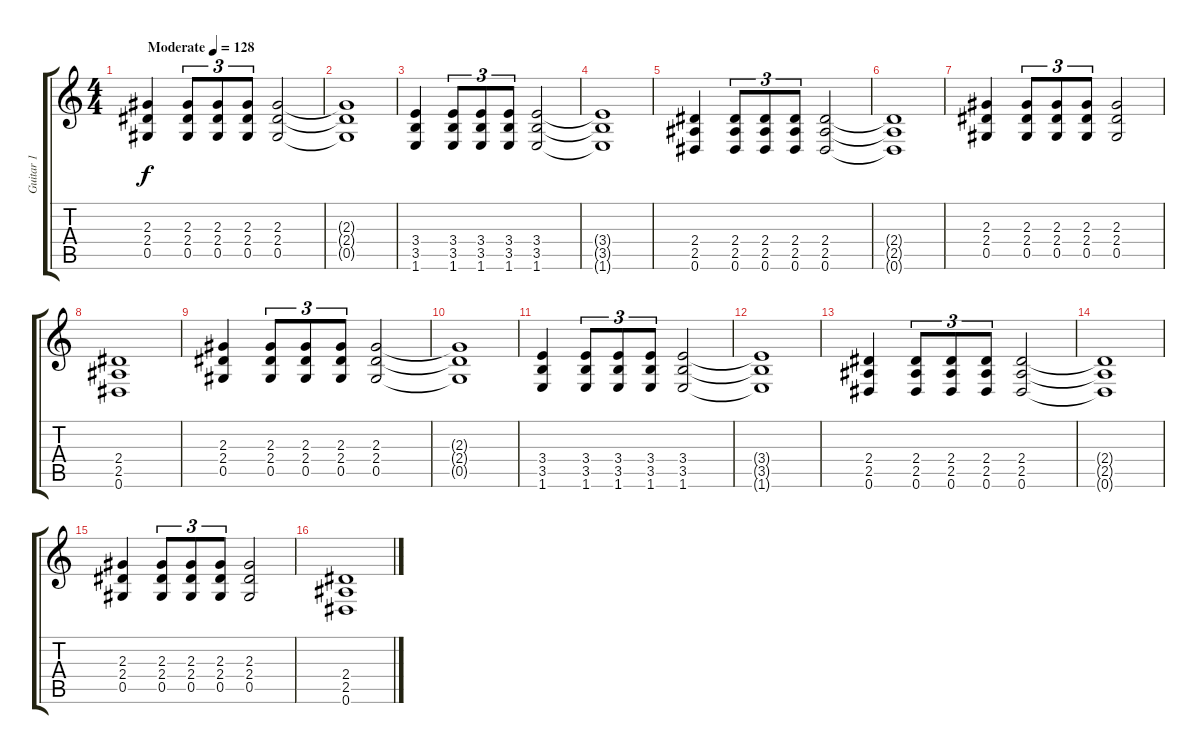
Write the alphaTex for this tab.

\track ("Guitar 1" "Guitar 1") {instrument distortionguitar}
\staff {score tabs}
\tuning (Eb4 Bb3 Gb3 Db3 Ab2 Eb2) {hide}
\ts (4 4)
\tempo (128 "Moderate")
\clef g2
\ks c
(2.3 2.4 0.5).4{dy f instrument distortionguitar} (2.3 2.4 0.5).8{tu (3 2)} (2.3 2.4 0.5).8{tu (3 2)} (2.3 2.4 0.5).8{tu (3 2)} (2.3 2.4 0.5).2 |
(2.3{t} 2.4{t} 0.5{t}).1 |
(3.4 3.5 1.6).4 (3.4 3.5 1.6).8{tu (3 2)} (3.4 3.5 1.6).8{tu (3 2)} (3.4 3.5 1.6).8{tu (3 2)} (3.4 3.5 1.6).2 |
(3.4{t} 3.5{t} 1.6{t}).1 |
(2.4 2.5 0.6).4 (2.4 2.5 0.6).8{tu (3 2)} (2.4 2.5 0.6).8{tu (3 2)} (2.4 2.5 0.6).8{tu (3 2)} (2.4 2.5 0.6).2 |
(2.4{t} 2.5{t} 0.6{t}).1 |
(2.3 2.4 0.5).4 (2.3 2.4 0.5).8{tu (3 2)} (2.3 2.4 0.5).8{tu (3 2)} (2.3 2.4 0.5).8{tu (3 2)} (2.3 2.4 0.5).2 |
(2.4 2.5 0.6).1 |
(2.3 2.4 0.5).4 (2.3 2.4 0.5).8{tu (3 2)} (2.3 2.4 0.5).8{tu (3 2)} (2.3 2.4 0.5).8{tu (3 2)} (2.3 2.4 0.5).2 |
(2.3{t} 2.4{t} 0.5{t}).1 |
(3.4 3.5 1.6).4 (3.4 3.5 1.6).8{tu (3 2)} (3.4 3.5 1.6).8{tu (3 2)} (3.4 3.5 1.6).8{tu (3 2)} (3.4 3.5 1.6).2 |
(3.4{t} 3.5{t} 1.6{t}).1 |
(2.4 2.5 0.6).4 (2.4 2.5 0.6).8{tu (3 2)} (2.4 2.5 0.6).8{tu (3 2)} (2.4 2.5 0.6).8{tu (3 2)} (2.4 2.5 0.6).2 |
(2.4{t} 2.5{t} 0.6{t}).1 |
(2.3 2.4 0.5).4 (2.3 2.4 0.5).8{tu (3 2)} (2.3 2.4 0.5).8{tu (3 2)} (2.3 2.4 0.5).8{tu (3 2)} (2.3 2.4 0.5).2 |
(2.4 2.5 0.6).1
